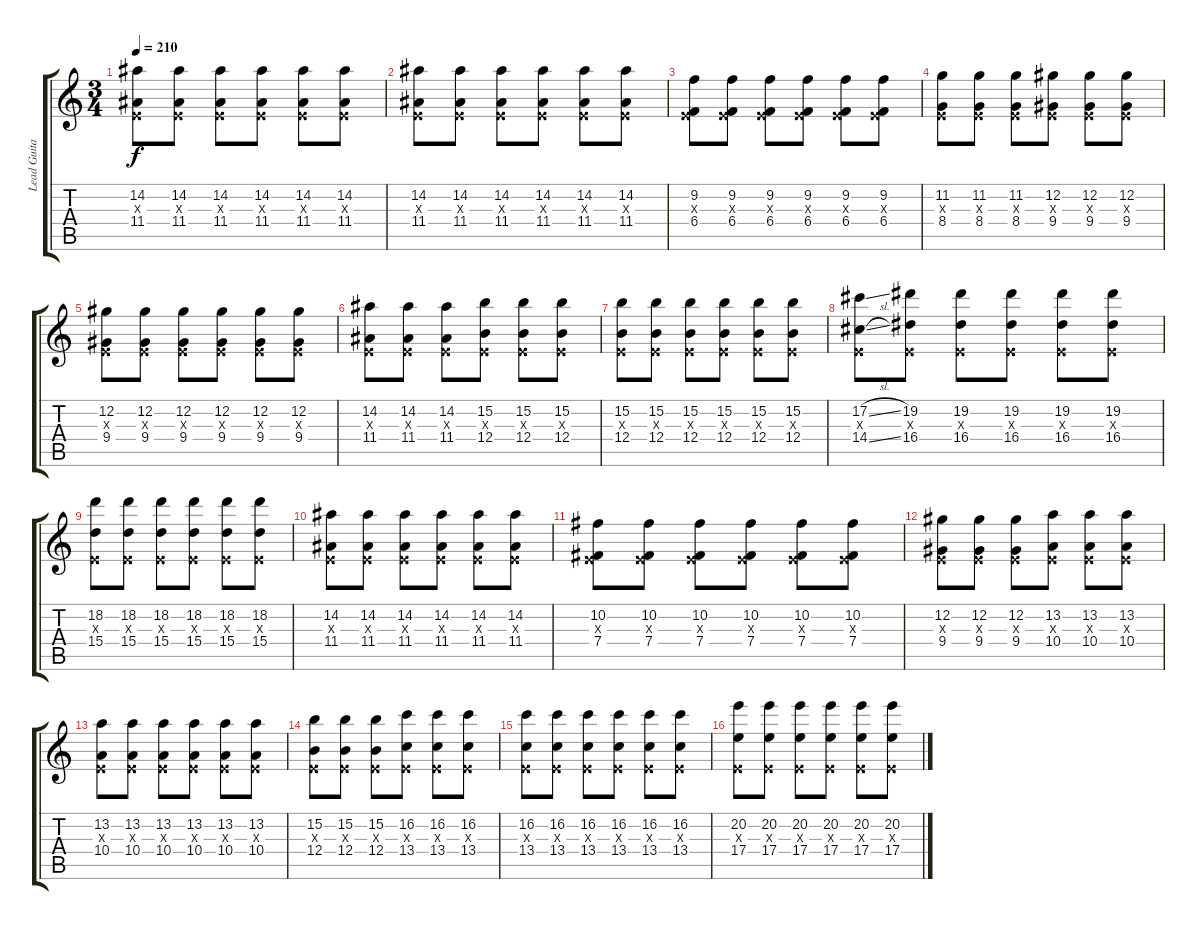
\track ("Lead Guitar" "Lead Guita") {instrument distortionguitar}
\staff {score tabs}
\tuning (Db4 Ab3 E3 B2 Gb2 B1) {hide}
\ts (3 4)
\tempo 210
\clef g2
\ks c
(14.2 0.3{x} 11.4).8{dy f} (14.2 0.3{x} 11.4).8 (14.2 0.3{x} 11.4).8 (14.2 0.3{x} 11.4).8 (14.2 0.3{x} 11.4).8 (14.2 0.3{x} 11.4).8 |
(14.2 0.3{x} 11.4).8 (14.2 0.3{x} 11.4).8 (14.2 0.3{x} 11.4).8 (14.2 0.3{x} 11.4).8 (14.2 0.3{x} 11.4).8 (14.2 0.3{x} 11.4).8 |
(9.2 0.3{x} 6.4).8 (9.2 0.3{x} 6.4).8 (9.2 0.3{x} 6.4).8 (9.2 0.3{x} 6.4).8 (9.2 0.3{x} 6.4).8 (9.2 0.3{x} 6.4).8 |
(11.2 0.3{x} 8.4).8 (11.2 0.3{x} 8.4).8 (11.2 0.3{x} 8.4).8 (12.2 0.3{x} 9.4).8 (12.2 0.3{x} 9.4).8 (12.2 0.3{x} 9.4).8 |
(12.2 0.3{x} 9.4).8 (12.2 0.3{x} 9.4).8 (12.2 0.3{x} 9.4).8 (12.2 0.3{x} 9.4).8 (12.2 0.3{x} 9.4).8 (12.2 0.3{x} 9.4).8 |
(14.2 0.3{x} 11.4).8 (14.2 0.3{x} 11.4).8 (14.2 0.3{x} 11.4).8 (15.2 0.3{x} 12.4).8 (15.2 0.3{x} 12.4).8 (15.2 0.3{x} 12.4).8 |
(15.2 0.3{x} 12.4).8 (15.2 0.3{x} 12.4).8 (15.2 0.3{x} 12.4).8 (15.2 0.3{x} 12.4).8 (15.2 0.3{x} 12.4).8 (15.2 0.3{x} 12.4).8 |
(17.2{sl} 0.3{x} 14.4{sl}).8 (19.2 0.3{x} 16.4).8 (19.2 0.3{x} 16.4).8 (19.2 0.3{x} 16.4).8 (19.2 0.3{x} 16.4).8 (19.2 0.3{x} 16.4).8 |
(18.2 0.3{x} 15.4).8 (18.2 0.3{x} 15.4).8 (18.2 0.3{x} 15.4).8 (18.2 0.3{x} 15.4).8 (18.2 0.3{x} 15.4).8 (18.2 0.3{x} 15.4).8 |
(14.2 0.3{x} 11.4).8 (14.2 0.3{x} 11.4).8 (14.2 0.3{x} 11.4).8 (14.2 0.3{x} 11.4).8 (14.2 0.3{x} 11.4).8 (14.2 0.3{x} 11.4).8 |
(10.2 0.3{x} 7.4).8 (10.2 0.3{x} 7.4).8 (10.2 0.3{x} 7.4).8 (10.2 0.3{x} 7.4).8 (10.2 0.3{x} 7.4).8 (10.2 0.3{x} 7.4).8 |
(12.2 0.3{x} 9.4).8 (12.2 0.3{x} 9.4).8 (12.2 0.3{x} 9.4).8 (13.2 0.3{x} 10.4).8 (13.2 0.3{x} 10.4).8 (13.2 0.3{x} 10.4).8 |
(13.2 0.3{x} 10.4).8 (13.2 0.3{x} 10.4).8 (13.2 0.3{x} 10.4).8 (13.2 0.3{x} 10.4).8 (13.2 0.3{x} 10.4).8 (13.2 0.3{x} 10.4).8 |
(15.2 0.3{x} 12.4).8 (15.2 0.3{x} 12.4).8 (15.2 0.3{x} 12.4).8 (16.2 0.3{x} 13.4).8 (16.2 0.3{x} 13.4).8 (16.2 0.3{x} 13.4).8 |
(16.2 0.3{x} 13.4).8 (16.2 0.3{x} 13.4).8 (16.2 0.3{x} 13.4).8 (16.2 0.3{x} 13.4).8 (16.2 0.3{x} 13.4).8 (16.2 0.3{x} 13.4).8 |
(20.2 0.3{x} 17.4).8 (20.2 0.3{x} 17.4).8 (20.2 0.3{x} 17.4).8 (20.2 0.3{x} 17.4).8 (20.2 0.3{x} 17.4).8 (20.2 0.3{x} 17.4).8
